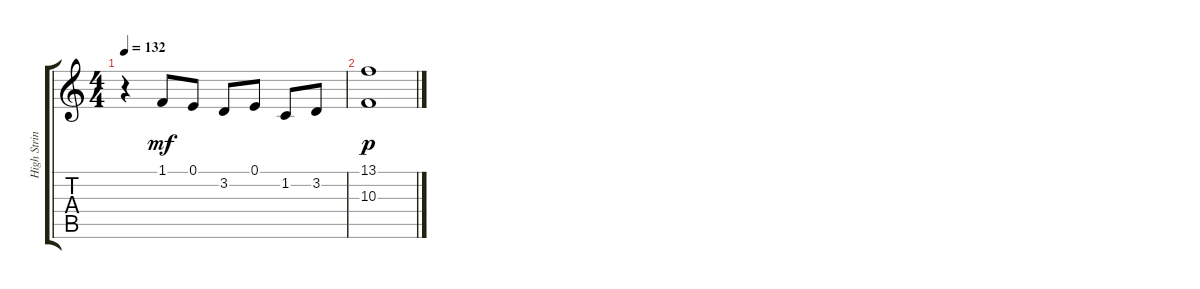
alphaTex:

\track ("High Strings" "High Strin") {instrument stringensemble1}
\staff {score tabs}
\tuning (E4 B3 G3 D3 A2 E2) {hide}
\ts (4 4)
\tempo 132
\clef g2
\ks c
r.4{dy fff} 1.1.8{dy mf} 0.1.8 3.2.8 0.1.8 1.2.8 3.2.8 |
(13.1 10.3).1{dy p instrument stringensemble1}
